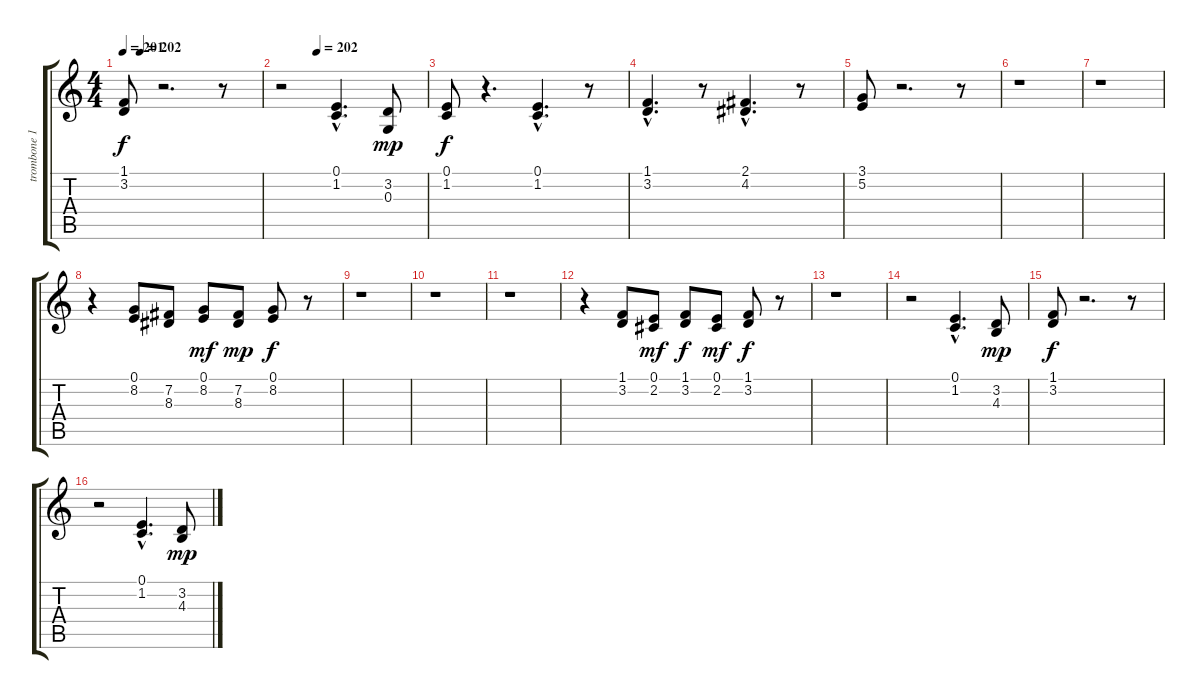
\track ("trombone 1" "trombone 1") {instrument brasssection}
\staff {score tabs}
\tuning (E4 B3 G3 D3 A2 E2) {hide}
\ts (4 4)
\tempo 201
\tempo (202 0.125)
\clef g2
\ks c
(1.1 3.2).8{dy f} r.2{d} r.8 |
\tempo (202 0.25)
r.2 (0.1{hac} 1.2{hac}).4{d} (3.2 0.3).8{dy mp} |
(0.1 1.2).8{dy f} r.4{d} (0.1{hac} 1.2{hac}).4{d} r.8 |
(1.1{hac} 3.2{hac}).4{d} r.8 (2.1{hac} 4.2{hac}).4{d} r.8 |
(3.1 5.2).8 r.2{d} r.8 |
r.1 |
r.1 |
r.4 (0.1 8.2).8 (7.2 8.3).8 (0.1 8.2).8{dy mf} (7.2 8.3).8{dy mp} (0.1 8.2).8{dy f} r.8 |
r.1 |
r.1 |
r.1 |
r.4 (1.1 3.2).8 (0.1 2.2).8{dy mf} (1.1 3.2).8{dy f} (0.1 2.2).8{dy mf} (1.1 3.2).8{dy f} r.8 |
r.1 |
r.2 (0.1{hac} 1.2{hac}).4{d} (3.2 4.3).8{dy mp} |
(1.1 3.2).8{dy f} r.2{d} r.8 |
r.2 (0.1{hac} 1.2{hac}).4{d} (3.2 4.3).8{dy mp}
